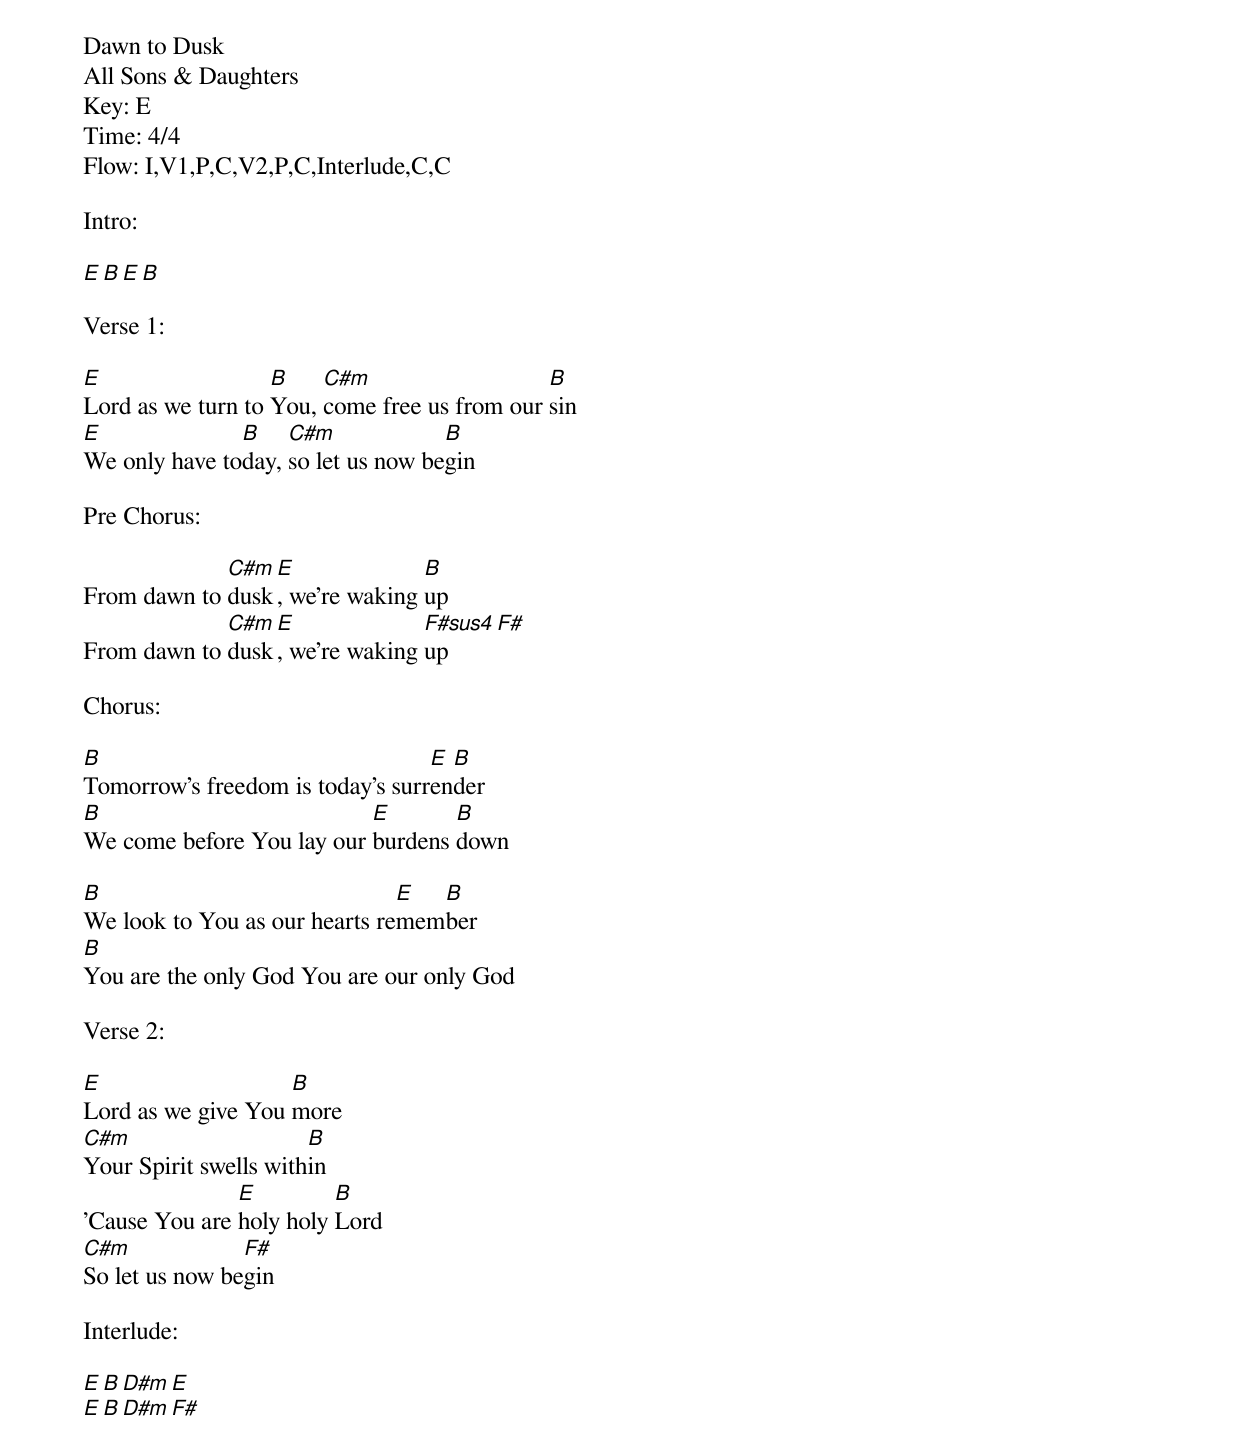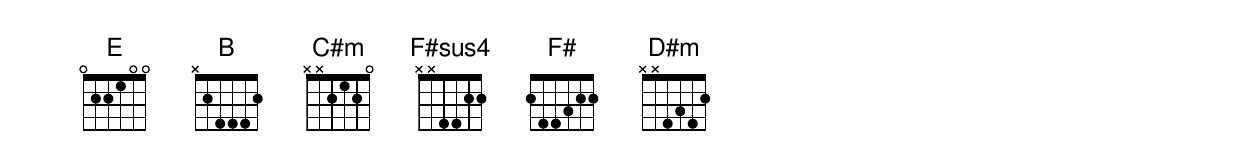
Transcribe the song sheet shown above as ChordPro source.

Dawn to Dusk
All Sons & Daughters
Key: E
Time: 4/4
Flow: I,V1,P,C,V2,P,C,Interlude,C,C

Intro:

[E][B][E][B]

Verse 1:

[E]Lord as we turn to [B]You, [C#m]come free us from our [B]sin
[E]We only have to[B]day, [C#m]so let us now be[B]gin

Pre Chorus:

From dawn to [C#m]dusk[E], we're waking [B]up
From dawn to [C#m]dusk[E], we're waking [F#sus4]up[F#]

Chorus:

[B]Tomorrow's freedom is today's surr[E]en[B]der
[B]We come before You lay our [E]burdens [B]down

[B]We look to You as our hearts re[E]mem[B]ber
[B]You are the only God You are our only God

Verse 2:

[E]Lord as we give You [B]more
[C#m]Your Spirit swells with[B]in
'Cause You are [E]holy holy [B]Lord
[C#m]So let us now be[F#]gin

Interlude:

[E][B][D#m][E]
[E][B][D#m][F#]
